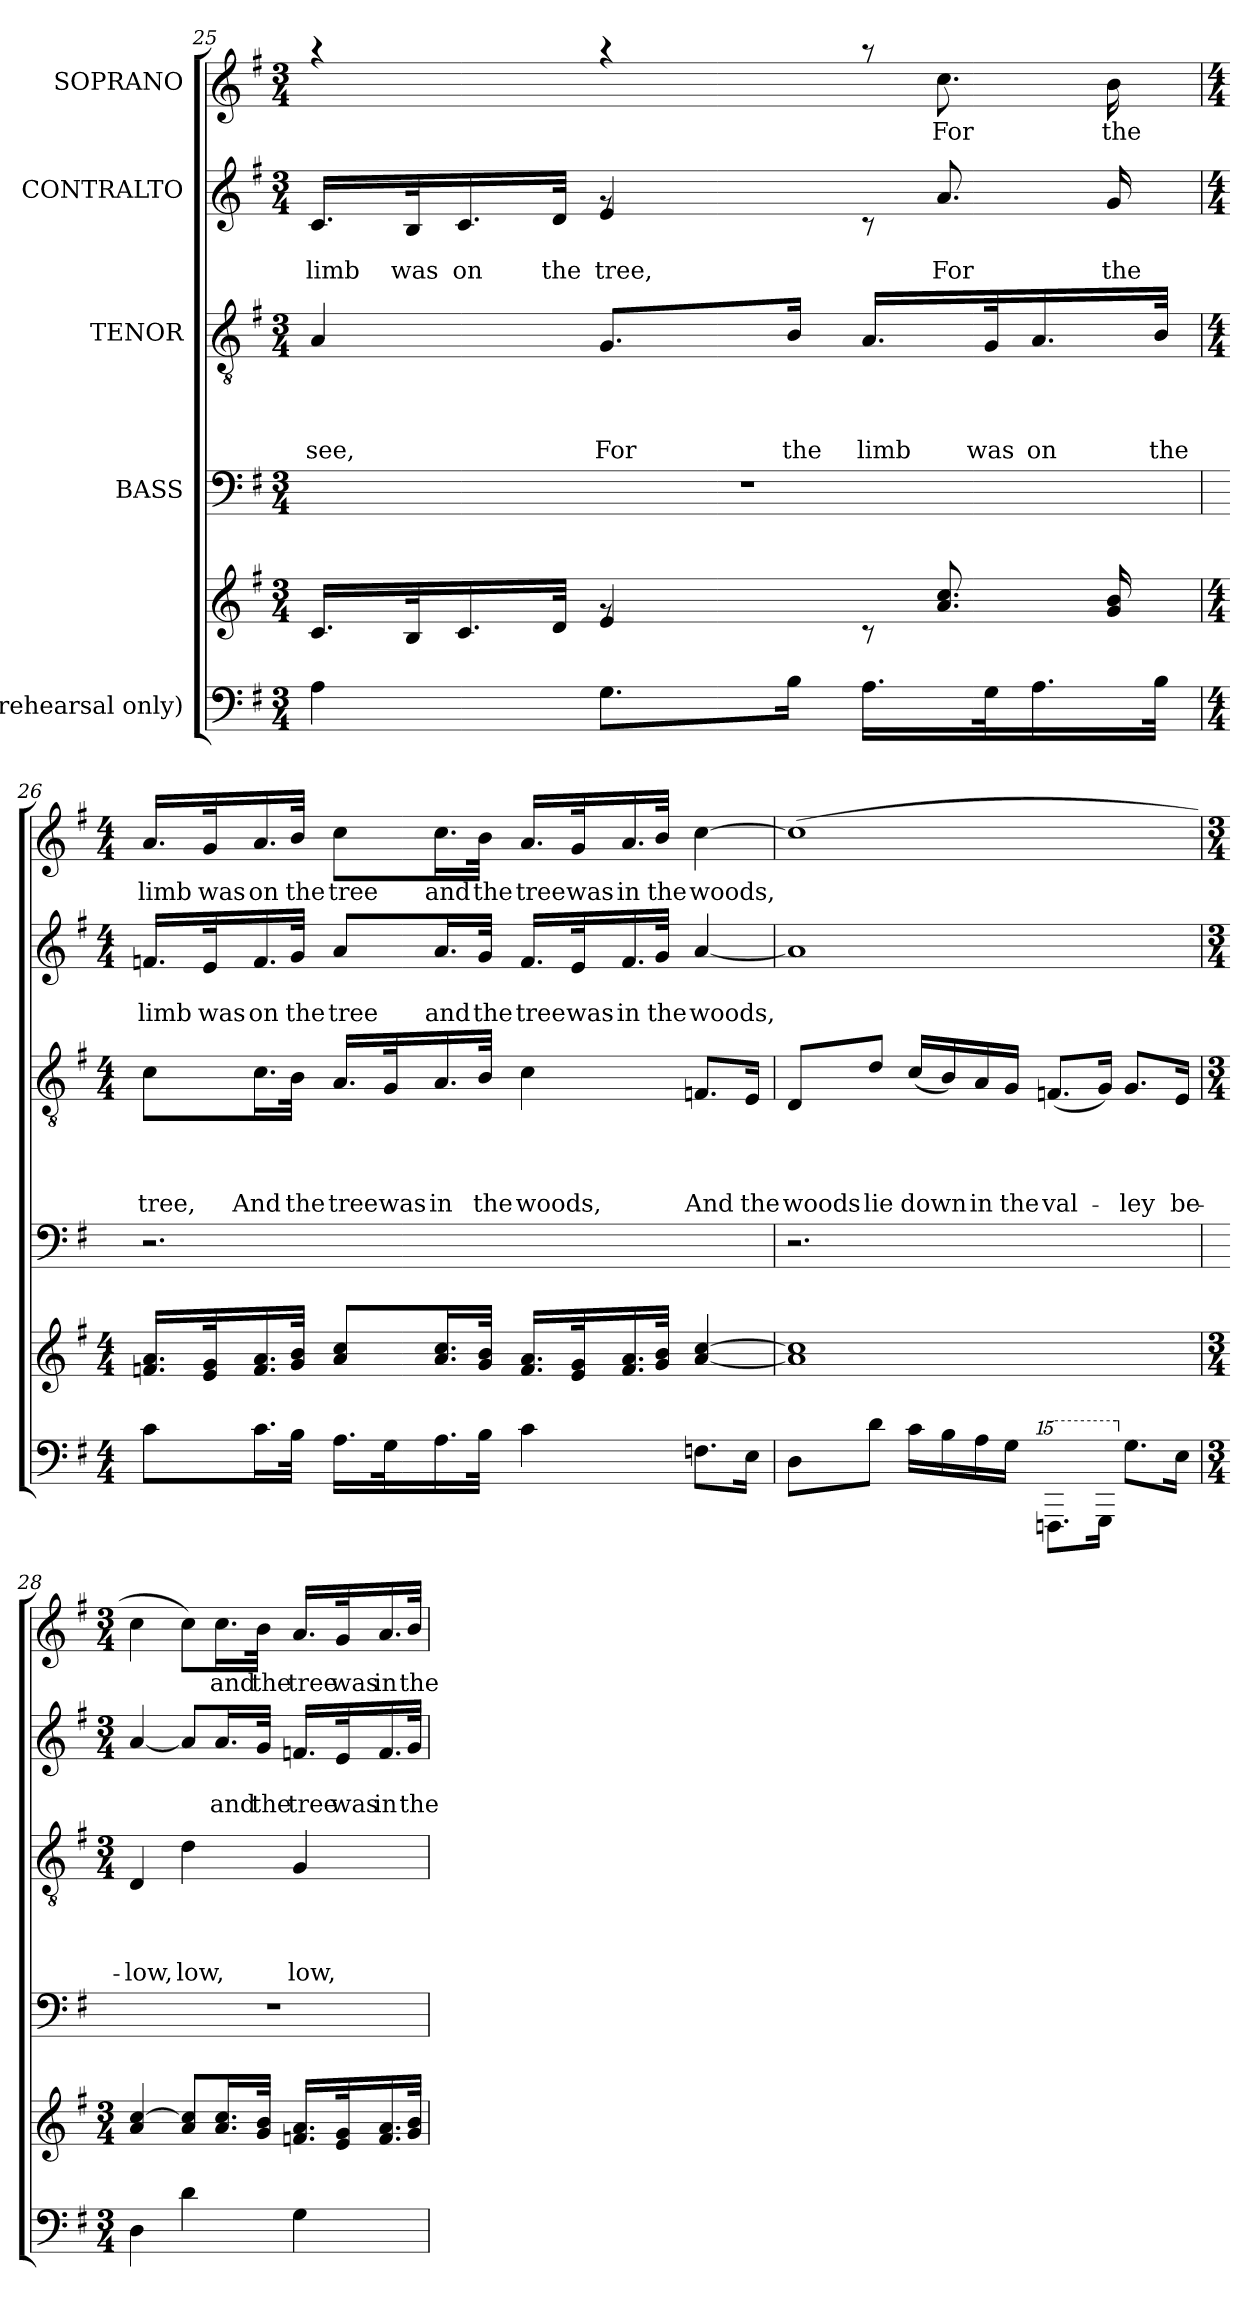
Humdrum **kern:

**kern	**kern	**kern	**kern	**text	**text	**text	**text	**kern	**text	**text	**kern	**text
*part5	*part5	*part4	*part3	*part3	*part3	*part3	*part3	*part2	*part2	*part2	*part1	*part1
*staff6	*staff5	*staff4	*staff3	*staff3	*staff3	*staff3	*staff3	*staff2	*staff2	*staff2	*staff1	*staff1
*I"(rehearsal only)	*	*I"BASS	*I"TENOR	*	*	*	*	*I"CONTRALTO	*	*	*I"SOPRANO	*
*clefF4	*clefG2	*clefF4	*clefGv2	*	*	*	*	*clefG2	*	*	*clefG2	*
*k[f#]	*k[f#]	*k[f#]	*k[f#]	*	*	*	*	*k[f#]	*	*	*k[f#]	*
*G:	*G:	*G:	*G:	*	*	*	*	*G:	*	*	*G:	*
*M3/4	*M3/4	*M3/4	*M3/4	*	*	*	*	*M3/4	*	*	*M3/4	*
=25	=25	=25	=25	=25	=25	=25	=25	=25	=25	=25	=25	=25
*	*^	*	*	*	*	*	*	*	*	*	*	*
*	*	*^	*	*	*	*	*	*	*	*	*	*	*
*	*	*	*^	*	*	*	*	*	*	*	*	*	*	*
!	!	!	!	!	!	!	!	!	!	!LO:LY:b	!	!	!LO:LY:b	!	!
*	*	*	*	*	*	*	*	*	*	*	*^	*	*	*^	*
*	*	*	*	*	*	*	*	*	*	*	*	*^	*	*	*	*^	*
*	*	*	*	*	*	*	*	*	*	*	*	*	*^	*	*	*	*	*	*
4A\	16.c/LL	4ryy	2ryy	2ryy	2.r	4A/	.	.	.	see,	16.c/LL	4ryy	2ryy	2ryy	.	limb	4raa	2ryy	2ryy	.
!	!	!	!	!	!	!	!	!	!	!	!	!	!	!	!	!LO:LY:b	!	!	!	!
.	32B/k	.	.	.	.	.	.	.	.	.	32B/k	.	.	.	.	was	.	.	.	.
!	!	!	!	!	!	!	!	!	!	!	!	!	!	!	!	!LO:LY:b	!	!	!	!
.	16.c/	.	.	.	.	.	.	.	.	.	16.c/	.	.	.	.	on	.	.	.	.
!	!	!	!	!	!	!	!	!	!	!	!	!	!	!	!	!LO:LY:b	!	!	!	!
.	32d/JJk	.	.	.	.	.	.	.	.	.	32d/JJk	.	.	.	.	the	.	.	.	.
!	!	!	!	!	!	!	!	!	!	!LO:LY:b	!	!	!	!	!	!LO:LY:b	!	!	!	!
8.G\L	4e/	8rg	.	.	.	8.G/L	.	.	.	For	4e/	8rg	.	.	.	tree,	4raa	.	.	.
.	.	8ryy	.	.	.	.	.	.	.	.	.	8ryy	.	.	.	.	.	.	.	.
!	!	!	!	!	!	!	!	!	!	!LO:LY:b	!	!	!	!	!	!	!	!	!	!
16B\Jk	.	.	.	.	.	16B/Jk	.	.	.	the	.	.	.	.	.	.	.	.	.	.
!	!	!	!	!	!	!	!	!	!	!LO:LY:b	!	!	!	!	!	!	!	!	!	!
16.A\LL	4ryy	8rc	16ryy	8.ryy	.	16.A/LL	.	.	.	limb	4ryy	8rc	16ryy	8.ryy	.	.	8raa	16ryy	8.ryy	.
!	!	!	!	!	!	!	!	!	!	!	!	!	!	!	!	!LO:LY:b	!	!	!	!LO:LY:b
.	.	.	8.a/ 8.cc/	.	.	.	.	.	.	.	.	.	8.a/	.	.	For	.	8.cc\	.	For
!	!	!	!	!	!	!	!	!	!	!LO:LY:b	!	!	!	!	!	!	!	!	!	!
32G\k	.	.	.	.	.	32G/k	.	.	.	was	.	.	.	.	.	.	.	.	.	.
!	!	!	!	!	!	!	!	!	!	!LO:LY:b	!	!	!	!	!	!	!	!	!	!
16.A\	.	8ryy	.	.	.	16.A/	.	.	.	on	.	8ryy	.	.	.	.	8ryy	.	.	.
!	!	!	!	!	!	!	!	!	!	!	!	!	!	!	!	!LO:LY:b	!	!	!	!LO:LY:b
.	.	.	.	16g/ 16b/	.	.	.	.	.	.	.	.	.	16g/	.	the	.	.	16b\	the
!	!	!	!	!	!	!	!	!	!	!LO:LY:b	!	!	!	!	!	!	!	!	!	!
32B\JJk	.	.	.	.	.	32B/JJk	.	.	.	the	.	.	.	.	.	.	.	.	.	.
*	*	*	*	*	*	*	*	*	*	*	*v	*v	*v	*v	*	*	*	*	*	*
*	*v	*v	*v	*v	*	*	*	*	*	*	*	*	*	*v	*v	*v	*
!!LO:PB:g=z
=26!	=26!	=26!	=26!	=26!	=26!	=26!	=26!	=26!	=26!	=26!	=26!	=26!
*M4/4	*M4/4	*	*M4/4	*	*	*	*	*M4/4	*	*	*M4/4	*
!	!	!	!	!	!	!	!LO:LY:b	!	!	!LO:LY:b	!	!LO:LY:b
8c\L	16.fn/ 16.a/LL	2.r	8c\L	.	.	.	tree,	16.fn/LL	.	limb	16.a/LL	limb
!	!	!	!	!	!	!	!	!	!	!LO:LY:b	!	!LO:LY:b
.	32e/ 32g/k	.	.	.	.	.	.	32e/k	.	was	32g/k	was
!	!	!	!	!	!	!	!LO:LY:b	!	!	!LO:LY:b	!	!LO:LY:b
16.c\L	16.f/ 16.a/	.	16.c\L	.	.	.	And	16.f/	.	on	16.a/	on
!	!	!	!	!	!	!	!LO:LY:b	!	!	!LO:LY:b	!	!LO:LY:b
32B\JJk	32g/ 32b/JJk	.	32B\JJk	.	.	.	the	32g/JJk	.	the	32b/JJk	the
!	!	!	!	!	!	!	!LO:LY:b	!	!	!LO:LY:b	!	!LO:LY:b
16.A\LL	8a/ 8cc/L	.	16.A/LL	.	.	.	tree	8a/L	.	tree	8cc\L	tree
!	!	!	!	!	!	!	!LO:LY:b	!	!	!	!	!
32G\k	.	.	32G/k	.	.	.	was	.	.	.	.	.
!	!	!	!	!	!	!	!LO:LY:b	!	!	!LO:LY:b	!	!LO:LY:b
16.A\	16.a/ 16.cc/L	.	16.A/	.	.	.	in	16.a/L	.	and	16.cc\L	and
!	!	!	!	!	!	!	!LO:LY:b	!	!	!LO:LY:b	!	!LO:LY:b
32B\JJk	32g/ 32b/JJk	.	32B/JJk	.	.	.	the	32g/JJk	.	the	32b\JJk	the
!	!	!	!	!	!	!	!LO:LY:b	!	!	!LO:LY:b	!	!LO:LY:b
4c\	16.f/ 16.a/LL	.	4c\	.	.	.	woods,	16.f/LL	.	tree	16.a/LL	tree
!	!	!	!	!	!	!	!	!	!	!LO:LY:b	!	!LO:LY:b
.	32e/ 32g/k	.	.	.	.	.	.	32e/k	.	was	32g/k	was
!	!	!	!	!	!	!	!	!	!	!LO:LY:b	!	!LO:LY:b
.	16.f/ 16.a/	.	.	.	.	.	.	16.f/	.	in	16.a/	in
!	!	!	!	!	!	!	!	!	!	!LO:LY:b	!	!LO:LY:b
.	32g/ 32b/JJk	.	.	.	.	.	.	32g/JJk	.	the	32b/JJk	the
!	!	!	!	!	!	!	!LO:LY:b	!	!	!LO:LY:b	!	!LO:LY:b
8.Fn\L	[<4a/ [>4cc/	4ryy	8.Fn/L	.	.	.	And	[<4a/	.	woods,	[>4cc\	woods,
!	!	!	!	!	!	!	!LO:LY:b	!	!	!	!	!
16E\Jk	.	.	16E/Jk	.	.	.	the	.	.	.	.	.
=27!	=27!	=27!	=27!	=27!	=27!	=27!	=27!	=27!	=27!	=27!	=27!	=27!
!	!	!	!	!	!	!	!LO:LY:b	!	!	!	!	!
8D\L	1a] 1cc]	2.r	8D/L	.	.	.	woods	1a]	.	.	(>1cc]	.
!	!	!	!	!	!	!	!LO:LY:b	!	!	!	!	!
8d\J	.	.	8d/J	.	.	.	lie	.	.	.	.	.
!	!	!	!	!	!	!	!LO:LY:b	!	!	!	!	!
16c\LL	.	.	(<16c/LL	.	.	.	down	.	.	.	.	.
16B\	.	.	16B/)	.	.	.	.	.	.	.	.	.
!	!	!	!	!	!	!	!LO:LY:b	!	!	!	!	!
16A\	.	.	16A/	.	.	.	in	.	.	.	.	.
!	!	!	!	!	!	!	!LO:LY:b	!	!	!	!	!
16G\JJ	.	.	16G/JJ	.	.	.	the	.	.	.	.	.
*15ma	*	*	*	*	*	*	*	*	*	*	*	*
!	!	!	!	!	!	!	!LO:LY:b	!	!	!	!	!
8.Fn\L	.	.	(<8.Fn/L	.	.	.	val-	.	.	.	.	.
16G\Jk	.	.	16G/Jk)	.	.	.	.	.	.	.	.	.
*X15ma	*	*	*	*	*	*	*	*	*	*	*	*
!	!	!	!	!	!	!	!LO:LY:b	!	!	!	!	!
8.G\L	.	4ryy	8.G/L	.	.	.	-ley	.	.	.	.	.
!	!	!	!	!	!	!	!LO:LY:b	!	!	!	!	!
16E\Jk	.	.	16E/Jk	.	.	.	be-	.	.	.	.	.
!!LO:LB:g=z
=28!	=28!	=28!	=28!	=28!	=28!	=28!	=28!	=28!	=28!	=28!	=28!	=28!
*M3/4	*M3/4	*	*M3/4	*	*	*	*	*M3/4	*	*	*M3/4	*
!	!	!	!	!	!	!	!LO:LY:b	!	!	!	!	!
4D\	4a/ [>4cc/	2.r	4D/	.	.	.	-low,	[<4a/	.	.	4cc\	.
!	!	!	!	!	!	!	!LO:LY:b	!	!	!	!	!
4d\	8a/ 8cc/]L	.	4d\	.	.	.	low,	8a/L]	.	.	8cc\L)	.
!	!	!	!	!	!	!	!	!	!	!LO:LY:b	!	!LO:LY:b
.	16.a/ 16.cc/L	.	.	.	.	.	.	16.a/L	.	and	16.cc\L	and
!	!	!	!	!	!	!	!	!	!	!LO:LY:b	!	!LO:LY:b
.	32g/ 32b/JJk	.	.	.	.	.	.	32g/JJk	.	the	32b\JJk	the
!	!	!	!	!	!	!	!LO:LY:b	!	!	!LO:LY:b	!	!LO:LY:b
4G\	16.fn/ 16.a/LL	.	4G/	.	.	.	low,	16.fn/LL	.	tree	16.a/LL	tree
!	!	!	!	!	!	!	!	!	!	!LO:LY:b	!	!LO:LY:b
.	32e/ 32g/k	.	.	.	.	.	.	32e/k	.	was	32g/k	was
!	!	!	!	!	!	!	!	!	!	!LO:LY:b	!	!LO:LY:b
.	16.f/ 16.a/	.	.	.	.	.	.	16.f/	.	in	16.a/	in
!	!	!	!	!	!	!	!	!	!	!LO:LY:b	!	!LO:LY:b
.	32g/ 32b/JJk	.	.	.	.	.	.	32g/JJk	.	the	32b/JJk	the
=!	=!	=!	=!	=!	=!	=!	=!	=!	=!	=!	=!	=!
*-	*-	*-	*-	*-	*-	*-	*-	*-	*-	*-	*-	*-
